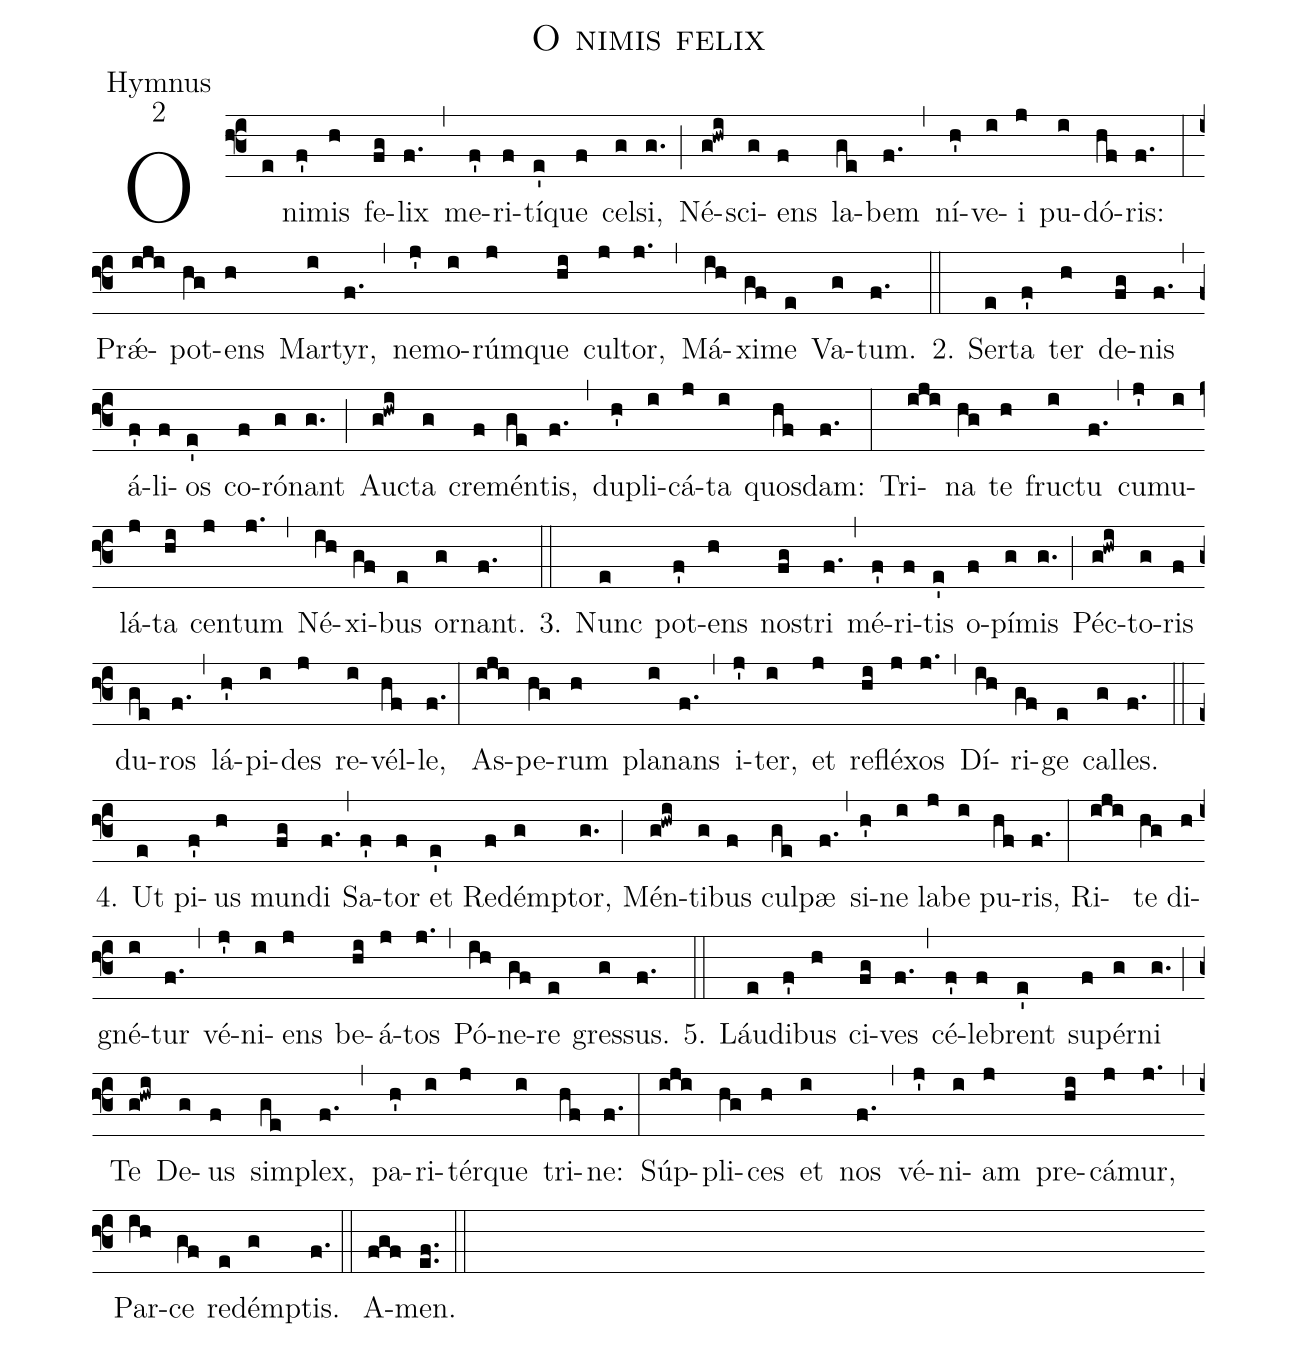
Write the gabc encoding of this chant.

name: O nimis felix;
office-part: Hymnus;
mode: 2;
%%
(f3) O(e) ni(f')mis(h) fe(fg)lix(f.) (,) me(f')ri(f)tí(e')que(f) cel(g)si,(g.) (;) Né(g!hwi)sci(g)ens(f) la(ge)bem(f.) (,) ní(h')ve(i)i(j) pu(i)dó(hf)ris:(f.) (:)
Prǽ(iji)pot(hg)ens(h) Mar(i)tyr,(f.) (,) ne(j')mo(i)rúm(j)que(hi) cul(j)tor,(j.) (,) Má(ih)xi(gf)me(e) Va(g)tum.(f.) (::)
2. Ser(e)ta(f') ter(h) de(fg)nis(f.) (,) á(f')li(f)os(e') co(f)ró(g)nant(g.) (;) Auc(g!hwi)ta(g) cre(f)mén(ge)tis,(f.) (,) du(h')pli(i)cá(j)ta(i) quos(hf)dam:(f.) (:)
Tri(iji)na(hg) te(h) fruc(i)tu(f.) (,) cu(j')mu(i)lá(j)ta(hi) cen(j)tum(j.) (,) Né(ih)xi(gf)bus(e) or(g)nant.(f.) (::)
3. Nunc(e) pot(f')ens(h) nos(fg)tri(f.) (,) mé(f')ri(f)tis(e') o(f)pí(g)mis(g.) (;) Péc(g!hwi)to(g)ris(f) du(ge)ros(f.) (,) lá(h')pi(i)des(j) re(i)vél(hf)le,(f.) (:)
As(iji)pe(hg)rum(h) pla(i)nans(f.) (,) i(j')ter,(i) et(j) re(hi)flé(j)xos(j.) (,) Dí(ih)ri(gf)ge(e) cal(g)les.(f.) (::)
4. Ut(e) pi(f')us(h) mun(fg)di(f.) (,) Sa(f')tor(f) et(e') Red(f)émp(g)tor,(g.) (;) Mén(g!hwi)ti(g)bus(f) cul(ge)pæ(f.) (,) si(h')ne(i) la(j)be(i) pu(hf)ris,(f.) (:)
Ri(iji)te(hg) di(h)gné(i)tur(f.) (,) vé(j')ni(i)ens(j) be(hi)á(j)tos(j.) (,) Pó(ih)ne(gf)re(e) gres(g)sus.(f.) (::)
5. Láu(e)di(f')bus(h) ci(fg)ves(f.) (,) cé(f')le(f)brent(e') su(f)pér(g)ni(g.) (;) Te(g!hwi) De(g)us(f) sim(ge)plex,(f.) (,) pa(h')ri(i)tér(j)que(i) tri(hf)ne:(f.) (:)
Súp(iji)pli(hg)ces(h) et(i) nos(f.) (,) vé(j')ni(i)am(j) pre(hi)cá(j)mur,(j.) (,) Par(ih)ce(gf) red(e)émp(g)tis.(f.) (::)
A(fgf)men.(ef..) (::)
